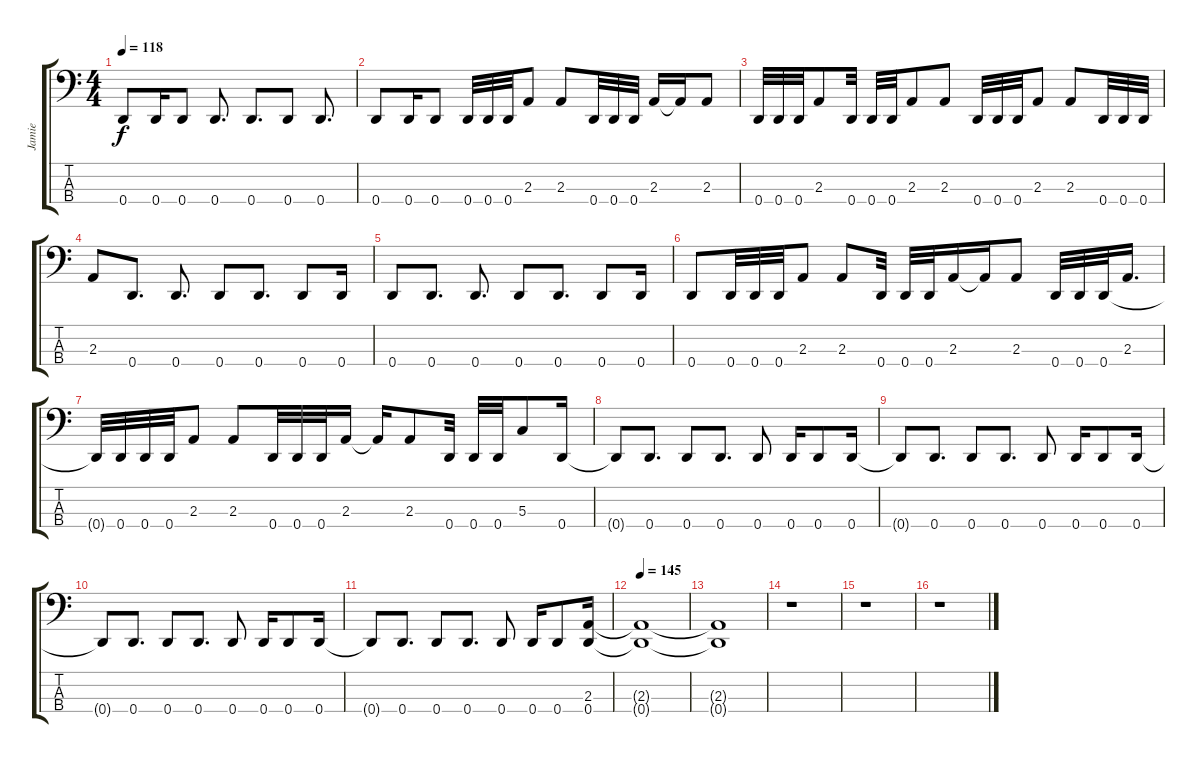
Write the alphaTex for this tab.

\track ("Jamie" "Jamie") {instrument electricbasspick}
\staff {score tabs}
\tuning (F2 C2 G1 D1) {hide}
\ts (4 4)
\tempo 118
\clef f4
\ks c
0.4.8{dy f} 0.4.16 0.4.8 0.4.8{d} 0.4.8{d} 0.4.8 0.4.8{d} |
0.4.8 0.4.16 0.4.8 0.4.32 0.4.32 0.4.32 2.3.8 2.3.8 0.4.32 0.4.32 0.4.32 2.3.16 2.3{t}.16 2.3.8 |
0.4.32 0.4.32 0.4.32 2.3.8 0.4.32 0.4.32 0.4.32 2.3.8 2.3.8 0.4.32 0.4.32 0.4.32 2.3.8 2.3.8 0.4.32 0.4.32 0.4.32 |
2.3.8 0.4.8{d} 0.4.8{d} 0.4.8 0.4.8{d} 0.4.8 0.4.16 |
0.4.8 0.4.8{d} 0.4.8{d} 0.4.8 0.4.8{d} 0.4.8 0.4.16 |
0.4.8 0.4.32 0.4.32 0.4.32 2.3.8 2.3.8 0.4.32 0.4.32 0.4.32 2.3.16 2.3{t}.16 2.3.8 0.4.32 0.4.32 0.4.32 2.3.16{d} |
0.4{t}.32 0.4.32 0.4.32 0.4.32 2.3.8 2.3.8 0.4.32 0.4.32 0.4.32 2.3.16 2.3{t}.16 2.3.8 0.4.32 0.4.32 0.4.32 5.3.8 0.4.16 |
0.4{t}.8 0.4.8{d} 0.4.8 0.4.8{d} 0.4.8 0.4.16 0.4.8 0.4.16 |
0.4{t}.8 0.4.8{d} 0.4.8 0.4.8{d} 0.4.8 0.4.16 0.4.8 0.4.16 |
0.4{t}.8 0.4.8{d} 0.4.8 0.4.8{d} 0.4.8 0.4.16 0.4.8 0.4.16 |
0.4{t}.8 0.4.8{d} 0.4.8 0.4.8{d} 0.4.8 0.4.16 0.4.8 (2.3 0.4).16 |
\tempo 145
(2.3{t} 0.4{t}).1 |
(2.3{t} 0.4{t}).1 |
r.1 |
r.1 |
r.1
